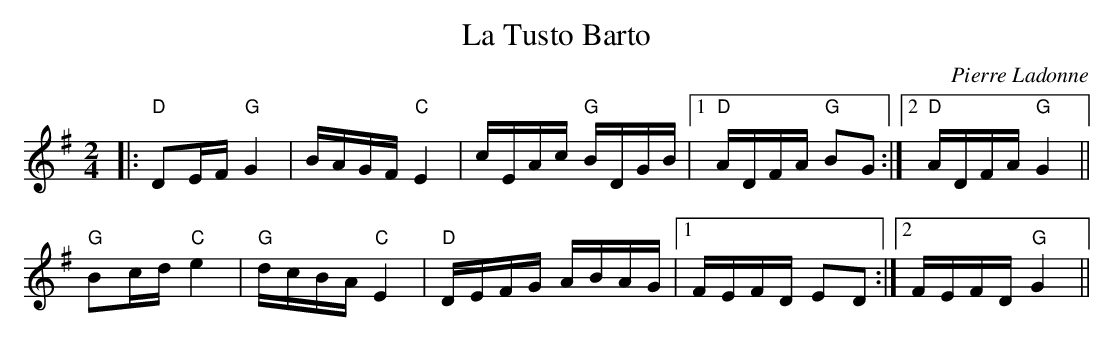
X:1
T:Tusto Barto, La
C:Pierre Ladonne
E:14
L:1/16
M:2/4
K:G
|:"D"D2EF "G"G4|BAGF "C"E4|cEAc "G"BDGB|1 "D"ADFA "G"B2G2:|2 "D"ADFA "G"G4||*
"G"B2cd "C"e4|"G"dcBA "C"E4|"D"DEFG ABAG|1 FEFD E2D2:|2 FEFD "G"G4||**
